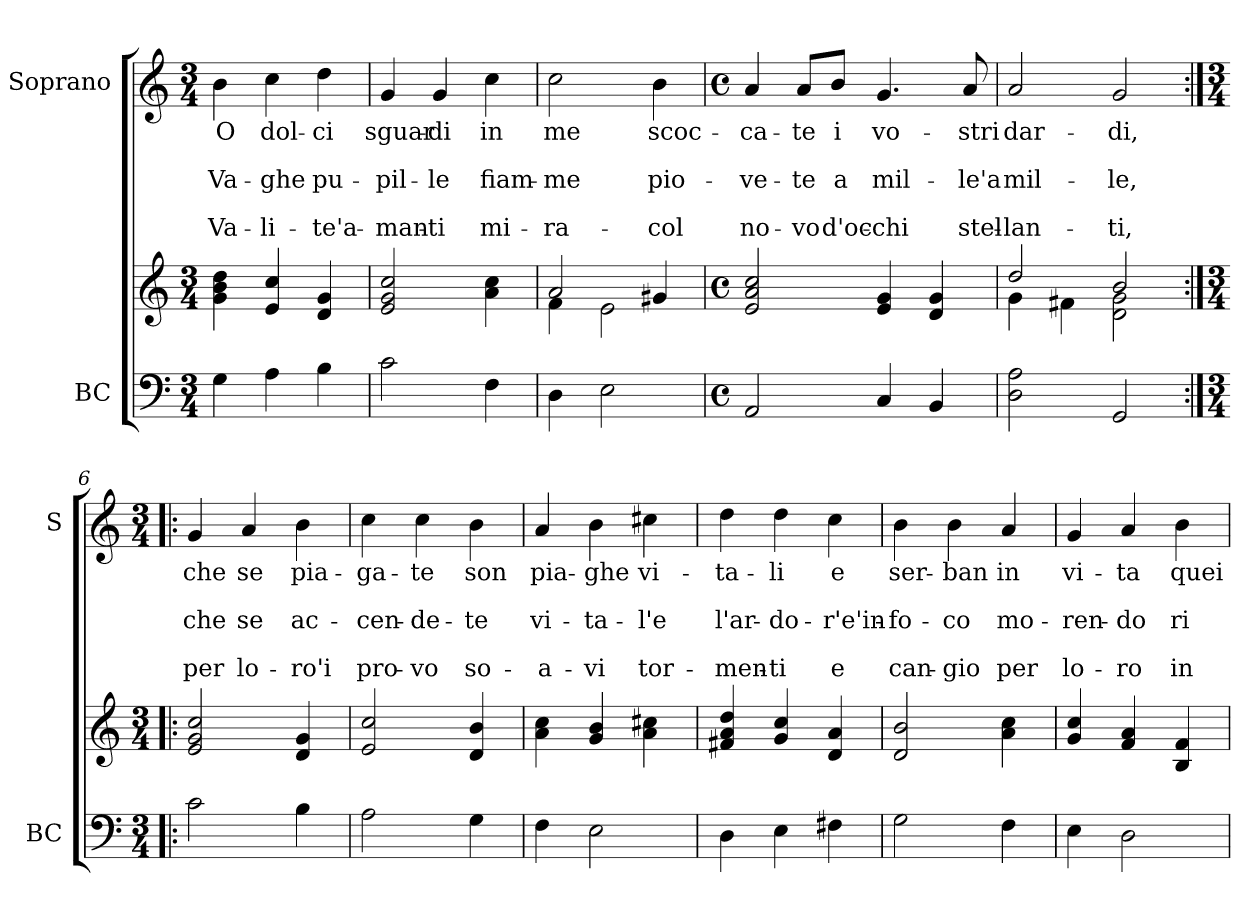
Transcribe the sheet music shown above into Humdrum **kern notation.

**kern	**kern	**kern	**text	**text	**text	**text	**text
*part2	*part2	*part1	*part1	*part1	*part1	*part1	*part1
*staff3	*staff2	*staff1	*staff1	*staff1	*staff1	*staff1	*staff1
*I"BC	*	*I"Soprano	*	*	*	*	*
*I'BC	*	*I'S	*	*	*	*	*
*clefF4	*clefG2	*clefG2	*	*	*	*	*
*k[]	*k[]	*k[]	*	*	*	*	*
*C:	*C:	*C:	*	*	*	*	*
*M3/4	*M3/4	*M3/4	*	*	*	*	*
=1	=1	=1	=1	=1	=1	=1	=1
4G\	4g\ 4b\ 4dd\	4b\	O	.	Va-	.	Va-
4A\	4e/ 4cc/	4cc\	dol-	.	-ghe	.	-li-
4B\	4d/ 4g/	4dd\	-ci	.	pu-	.	-te'a-
=2	=2	=2	=2	=2	=2	=2	=2
2c\	2e/ 2g/ 2cc/	4g/	sguar-	.	-pil-	.	-man-
.	.	4g/	-di	.	-le	.	-ti
4F\	4a\ 4cc\	4cc\	in	.	fiam-	.	mi-
=3	=3	=3	=3	=3	=3	=3	=3
*	*^	*	*	*	*	*	*
4D\	2a/	4f\	2cc\	me	.	-me	.	-ra-
2E\	.	2e\	.	.	.	.	.	.
.	4g#X/	.	4b\	scoc-	.	pio-	.	-col
*	*v	*v	*	*	*	*	*	*
=4	=4	=4	=4	=4	=4	=4	=4
*M4/4	*M4/4	*M4/4	*	*	*	*	*
*met(c)	*met(c)	*met(c)	*	*	*	*	*
2AA/	2e/ 2a/ 2cc/	4a/	-ca-	.	-ve-	.	no-
.	.	8a/L	-te	.	-te	.	-vo
.	.	8b/J	i	.	a	.	d'oc-
4C/	4e/ 4g/	4.g/	vo-	.	mil-	.	-chi
4BB/	4d/ 4g/	.	.	.	.	.	.
.	.	8a/	-stri	.	-le'a	.	stel-
=5	=5	=5	=5	=5	=5	=5	=5
*	*^	*	*	*	*	*	*
2D\ 2A\	2dd/	4g\	2a/	dar-	.	mil-	.	-lan-
.	.	4f#X\	.	.	.	.	.	.
2GG/	2b/	2d\ 2g\	2g/	-di,	.	-le,	.	-ti,
*	*v	*v	*	*	*	*	*	*
!!LO:LB:g=z
=6:|!|:	=6:|!|:	=6:|!|:	=6:|!|:	=6:|!|:	=6:|!|:	=6:|!|:	=6:|!|:
*M3/4	*M3/4	*M3/4	*	*	*	*	*
2c\	2e/ 2g/ 2cc/	4g/	che	.	che	.	per
.	.	4a/	se	.	se	.	lo-
4B\	4d/ 4g/	4b\	pia-	.	ac-	.	-ro'i
=7	=7	=7	=7	=7	=7	=7	=7
2A\	2e/ 2cc/	4cc\	-ga-	.	-cen-	.	pro-
.	.	4cc\	-te	.	-de-	.	-vo
4G\	4d/ 4b/	4b\	son	.	-te	.	so-
=8	=8	=8	=8	=8	=8	=8	=8
4F\	4a\ 4cc\	4a/	pia-	.	vi-	.	-a-
2E\	4g/ 4b/	4b\	-ghe	.	-ta-	.	-vi
.	4a\ 4cc#X\	4cc#X\	vi-	.	-l'e	.	tor-
=9	=9	=9	=9	=9	=9	=9	=9
4D\	4f#X/ 4a/ 4dd/	4dd\	-ta-	.	l'ar-	.	-men-
4E\	4g/ 4cc/	4dd\	-li	.	-do-	.	-ti
4F#X\	4d/ 4a/	4cc\	e	.	-r'e'in-	.	e
=10	=10	=10	=10	=10	=10	=10	=10
2G\	2d/ 2b/	4b\	ser-	.	-fo-	.	can-
.	.	4b\	-ban	.	-co	.	-gio
4F\	4a\ 4cc\	4a/	in	.	mo-	.	per
=11	=11	=11	=11	=11	=11	=11	=11
4E\	4g/ 4cc/	4g/	vi-	.	-ren-	.	lo-
2D\	4f/ 4a/	4a/	-ta	.	-do	.	-ro
.	4B/ 4f/	4b\	quei	.	ri-	.	in
=	=	=	=	=	=	=	=
*-	*-	*-	*-	*-	*-	*-	*-
